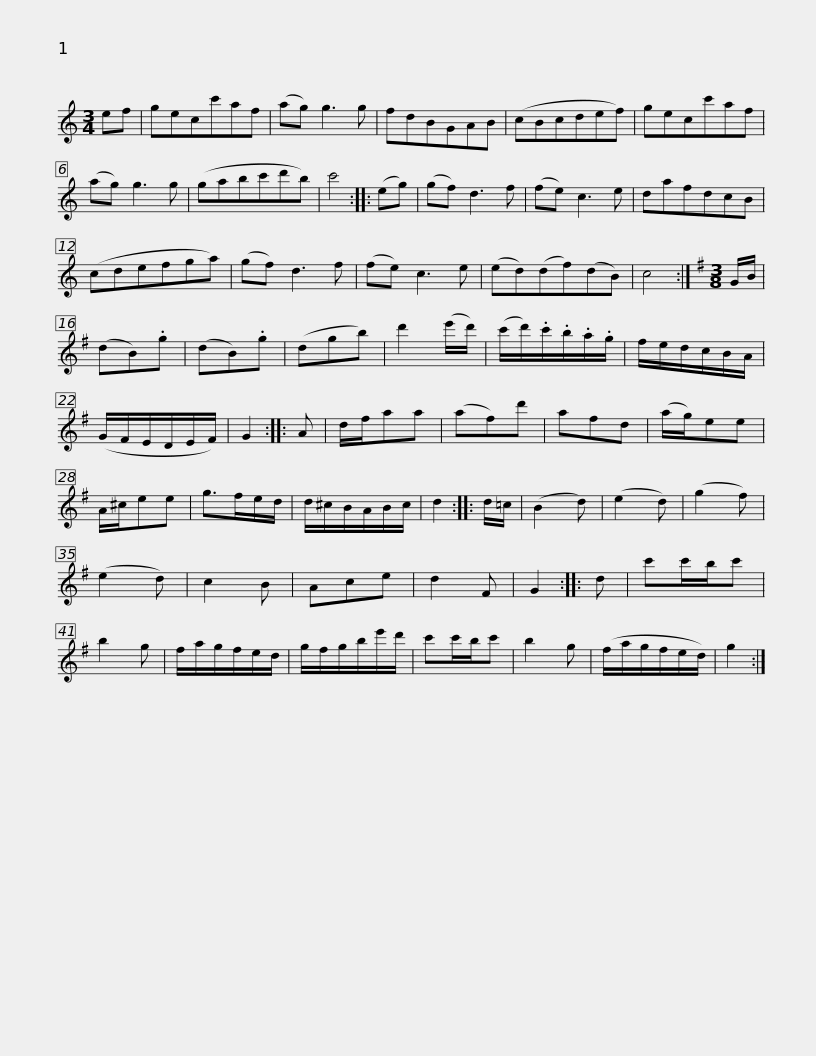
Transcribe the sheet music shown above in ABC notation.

X:1
L:1/8
M:3/4
I:linebreak $
K:C
V:1 treble
V:1
 ef | gecc'af | (ag) g3 g | fdBGAB | (cBcdef) | %5
 gecc'af | (ag) g3 g | (gabc'd'b) |$ c'4 :: (eg) | %10
 (gf) d3 f | (fe) c3 e | dafdcB | (cdefga) | (gf) d3 f | %15
 (fe) c3 e | (ed)(df)(dB) | c4 :|$[K:G][M:3/8] G/B/ | (dB).g | %20
 (dB).g | (dgb) | d'2 (e'/d'/) | (c'/d'/).c'/.b/.a/.g/ | f/e/d/c/B/A/ | %25
 (G/F/E/D/E/F/) | G2 :: A | d/f/aa |$ (af)d' | %30
 afd | (a/g/)ee | A/^c/ee | g>fe/d/ | d/^c/B/A/B/c/ | %35
 d2 :: d/=c/ | (B2 d) | (e2 d) | (g2 f) | %40
 (e2 d) | c2 B |$ Ace | d2 F | G2 :: %45
 d | c'c'/b/c' | b2 g | f/a/g/f/e/d/ | g/f/g/b/e'/d'/ | %50
 c'c'/b/c' | b2 g | (f/a/g/f/e/d/) |$ g2 :| %54
